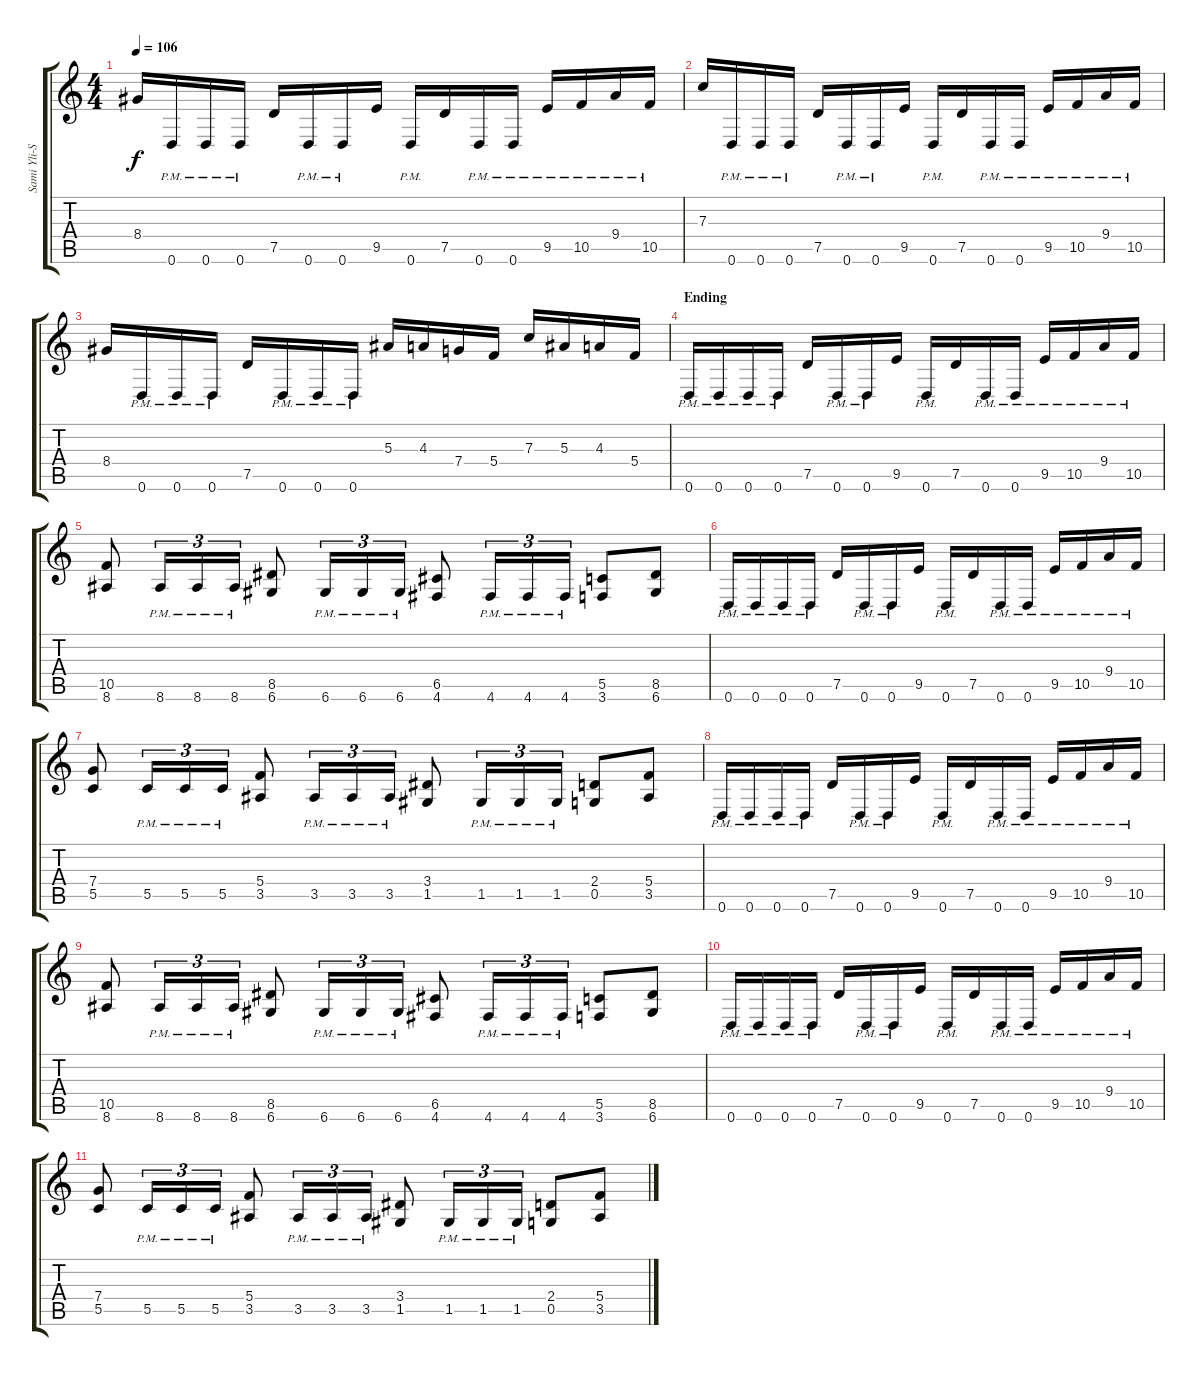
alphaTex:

\track ("Sami Yli-Sirniö" "Sami Yli-S") {instrument distortionguitar}
\staff {score tabs}
\tuning (D4 A3 F3 C3 G2 D2) {hide}
\ts (4 4)
\tempo 106
\clef g2
\ks c
8.4.16{dy f} 0.6{pm}.16 0.6{pm}.16 0.6{pm}.16 7.5.16 0.6{pm}.16 0.6{pm}.16 9.5.16 0.6{pm}.16 7.5.16 0.6{pm}.16 0.6{pm}.16 9.5{pm}.16 10.5{pm}.16 9.4{pm}.16 10.5{pm}.16 |
7.3.16 0.6{pm}.16 0.6{pm}.16 0.6{pm}.16 7.5.16 0.6{pm}.16 0.6{pm}.16 9.5.16 0.6{pm}.16 7.5.16 0.6{pm}.16 0.6{pm}.16 9.5{pm}.16 10.5{pm}.16 9.4{pm}.16 10.5{pm}.16 |
8.4.16 0.6{pm}.16 0.6{pm}.16 0.6{pm}.16 7.5.16 0.6{pm}.16 0.6{pm}.16 0.6{pm}.16 5.3.16 4.3.16 7.4.16 5.4.16 7.3.16 5.3.16 4.3.16 5.4.16 |
\section ("" "Ending")
0.6{pm}.16 0.6{pm}.16 0.6{pm}.16 0.6{pm}.16 7.5.16 0.6{pm}.16 0.6{pm}.16 9.5.16 0.6{pm}.16 7.5.16 0.6{pm}.16 0.6{pm}.16 9.5{pm}.16 10.5{pm}.16 9.4{pm}.16 10.5{pm}.16 |
(10.5 8.6).8 8.6{pm}.16{tu (3 2)} 8.6{pm}.16{tu (3 2)} 8.6{pm}.16{tu (3 2)} (8.5 6.6).8 6.6{pm}.16{tu (3 2)} 6.6{pm}.16{tu (3 2)} 6.6{pm}.16{tu (3 2)} (6.5 4.6).8 4.6{pm}.16{tu (3 2)} 4.6{pm}.16{tu (3 2)} 4.6{pm}.16{tu (3 2)} (5.5 3.6).8 (8.5 6.6).8 |
0.6{pm}.16 0.6{pm}.16 0.6{pm}.16 0.6{pm}.16 7.5.16 0.6{pm}.16 0.6{pm}.16 9.5.16 0.6{pm}.16 7.5.16 0.6{pm}.16 0.6{pm}.16 9.5{pm}.16 10.5{pm}.16 9.4{pm}.16 10.5{pm}.16 |
(7.4 5.5).8 5.5{pm}.16{tu (3 2)} 5.5{pm}.16{tu (3 2)} 5.5{pm}.16{tu (3 2)} (5.4 3.5).8 3.5{pm}.16{tu (3 2)} 3.5{pm}.16{tu (3 2)} 3.5{pm}.16{tu (3 2)} (3.4 1.5).8 1.5{pm}.16{tu (3 2)} 1.5{pm}.16{tu (3 2)} 1.5{pm}.16{tu (3 2)} (2.4 0.5).8 (5.4 3.5).8 |
0.6{pm}.16 0.6{pm}.16 0.6{pm}.16 0.6{pm}.16 7.5.16 0.6{pm}.16 0.6{pm}.16 9.5.16 0.6{pm}.16 7.5.16 0.6{pm}.16 0.6{pm}.16 9.5{pm}.16 10.5{pm}.16 9.4{pm}.16 10.5{pm}.16 |
(10.5 8.6).8 8.6{pm}.16{tu (3 2)} 8.6{pm}.16{tu (3 2)} 8.6{pm}.16{tu (3 2)} (8.5 6.6).8 6.6{pm}.16{tu (3 2)} 6.6{pm}.16{tu (3 2)} 6.6{pm}.16{tu (3 2)} (6.5 4.6).8 4.6{pm}.16{tu (3 2)} 4.6{pm}.16{tu (3 2)} 4.6{pm}.16{tu (3 2)} (5.5 3.6).8 (8.5 6.6).8 |
0.6{pm}.16 0.6{pm}.16 0.6{pm}.16 0.6{pm}.16 7.5.16 0.6{pm}.16 0.6{pm}.16 9.5.16 0.6{pm}.16 7.5.16 0.6{pm}.16 0.6{pm}.16 9.5{pm}.16 10.5{pm}.16 9.4{pm}.16 10.5{pm}.16 |
(7.4 5.5).8 5.5{pm}.16{tu (3 2)} 5.5{pm}.16{tu (3 2)} 5.5{pm}.16{tu (3 2)} (5.4 3.5).8 3.5{pm}.16{tu (3 2)} 3.5{pm}.16{tu (3 2)} 3.5{pm}.16{tu (3 2)} (3.4 1.5).8 1.5{pm}.16{tu (3 2)} 1.5{pm}.16{tu (3 2)} 1.5{pm}.16{tu (3 2)} (2.4 0.5).8 (5.4 3.5).8
